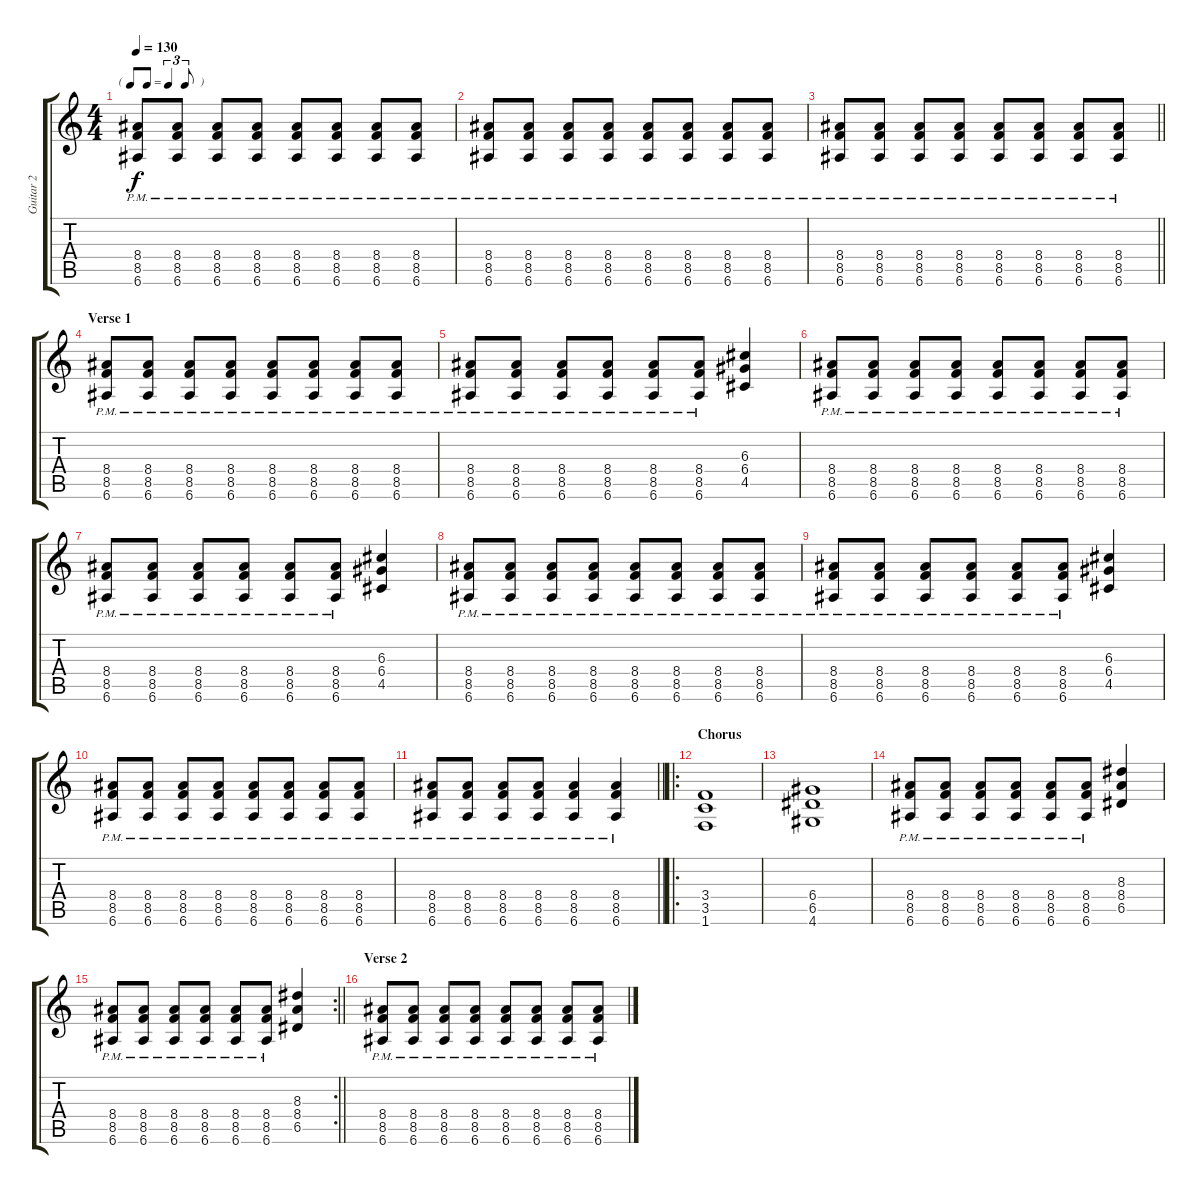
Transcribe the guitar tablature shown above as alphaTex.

\track ("Guitar 2" "Guitar 2") {instrument distortionguitar}
\staff {score tabs}
\tuning (E4 B3 G3 D3 A2 E2) {hide}
\ts (4 4)
\tf triplet8th
\tempo 130
\clef g2
\ks c
(8.4{pm} 8.5{pm} 6.6{pm}).8{dy f instrument distortionguitar} (8.4{pm} 8.5{pm} 6.6{pm}).8 (8.4{pm} 8.5{pm} 6.6{pm}).8 (8.4{pm} 8.5{pm} 6.6{pm}).8 (8.4{pm} 8.5{pm} 6.6{pm}).8 (8.4{pm} 8.5{pm} 6.6{pm}).8 (8.4{pm} 8.5{pm} 6.6{pm}).8 (8.4{pm} 8.5{pm} 6.6{pm}).8 |
(8.4{pm} 8.5{pm} 6.6{pm}).8 (8.4{pm} 8.5{pm} 6.6{pm}).8 (8.4{pm} 8.5{pm} 6.6{pm}).8 (8.4{pm} 8.5{pm} 6.6{pm}).8 (8.4{pm} 8.5{pm} 6.6{pm}).8 (8.4{pm} 8.5{pm} 6.6{pm}).8 (8.4{pm} 8.5{pm} 6.6{pm}).8 (8.4{pm} 8.5{pm} 6.6{pm}).8 |
\barLineRight lightlight
(8.4{pm} 8.5{pm} 6.6{pm}).8 (8.4{pm} 8.5{pm} 6.6{pm}).8 (8.4{pm} 8.5{pm} 6.6{pm}).8 (8.4{pm} 8.5{pm} 6.6{pm}).8 (8.4{pm} 8.5{pm} 6.6{pm}).8 (8.4{pm} 8.5{pm} 6.6{pm}).8 (8.4{pm} 8.5{pm} 6.6{pm}).8 (8.4{pm} 8.5{pm} 6.6{pm}).8 |
\section ("" "Verse 1")
(8.4{pm} 8.5{pm} 6.6{pm}).8 (8.4{pm} 8.5{pm} 6.6{pm}).8 (8.4{pm} 8.5{pm} 6.6{pm}).8 (8.4{pm} 8.5{pm} 6.6{pm}).8 (8.4{pm} 8.5{pm} 6.6{pm}).8 (8.4{pm} 8.5{pm} 6.6{pm}).8 (8.4{pm} 8.5{pm} 6.6{pm}).8 (8.4{pm} 8.5{pm} 6.6{pm}).8 |
(8.4{pm} 8.5{pm} 6.6{pm}).8 (8.4{pm} 8.5{pm} 6.6{pm}).8 (8.4{pm} 8.5{pm} 6.6{pm}).8 (8.4{pm} 8.5{pm} 6.6{pm}).8 (8.4{pm} 8.5{pm} 6.6{pm}).8 (8.4{pm} 8.5{pm} 6.6{pm}).8 (6.3 6.4 4.5).4 |
(8.4{pm} 8.5{pm} 6.6{pm}).8 (8.4{pm} 8.5{pm} 6.6{pm}).8 (8.4{pm} 8.5{pm} 6.6{pm}).8 (8.4{pm} 8.5{pm} 6.6{pm}).8 (8.4{pm} 8.5{pm} 6.6{pm}).8 (8.4{pm} 8.5{pm} 6.6{pm}).8 (8.4{pm} 8.5{pm} 6.6{pm}).8 (8.4{pm} 8.5{pm} 6.6{pm}).8 |
(8.4{pm} 8.5{pm} 6.6{pm}).8 (8.4{pm} 8.5{pm} 6.6{pm}).8 (8.4{pm} 8.5{pm} 6.6{pm}).8 (8.4{pm} 8.5{pm} 6.6{pm}).8 (8.4{pm} 8.5{pm} 6.6{pm}).8 (8.4{pm} 8.5{pm} 6.6{pm}).8 (6.3 6.4 4.5).4 |
(8.4{pm} 8.5{pm} 6.6{pm}).8 (8.4{pm} 8.5{pm} 6.6{pm}).8 (8.4{pm} 8.5{pm} 6.6{pm}).8 (8.4{pm} 8.5{pm} 6.6{pm}).8 (8.4{pm} 8.5{pm} 6.6{pm}).8 (8.4{pm} 8.5{pm} 6.6{pm}).8 (8.4{pm} 8.5{pm} 6.6{pm}).8 (8.4{pm} 8.5{pm} 6.6{pm}).8 |
(8.4{pm} 8.5{pm} 6.6{pm}).8 (8.4{pm} 8.5{pm} 6.6{pm}).8 (8.4{pm} 8.5{pm} 6.6{pm}).8 (8.4{pm} 8.5{pm} 6.6{pm}).8 (8.4{pm} 8.5{pm} 6.6{pm}).8 (8.4{pm} 8.5{pm} 6.6{pm}).8 (6.3 6.4 4.5).4 |
(8.4{pm} 8.5{pm} 6.6{pm}).8 (8.4{pm} 8.5{pm} 6.6{pm}).8 (8.4{pm} 8.5{pm} 6.6{pm}).8 (8.4{pm} 8.5{pm} 6.6{pm}).8 (8.4{pm} 8.5{pm} 6.6{pm}).8 (8.4{pm} 8.5{pm} 6.6{pm}).8 (8.4{pm} 8.5{pm} 6.6{pm}).8 (8.4{pm} 8.5{pm} 6.6{pm}).8 |
\barLineRight lightlight
(8.4{pm} 8.5{pm} 6.6{pm}).8 (8.4{pm} 8.5{pm} 6.6{pm}).8 (8.4{pm} 8.5{pm} 6.6{pm}).8 (8.4{pm} 8.5{pm} 6.6{pm}).8 (8.4{pm} 8.5{pm} 6.6{pm}).4 (8.4{pm} 8.5{pm} 6.6{pm}).4 |
\ro
\section ("" "Chorus")
(3.4 3.5 1.6).1 |
(6.4 6.5 4.6).1 |
(8.4{pm} 8.5{pm} 6.6{pm}).8 (8.4{pm} 8.5{pm} 6.6{pm}).8 (8.4{pm} 8.5{pm} 6.6{pm}).8 (8.4{pm} 8.5{pm} 6.6{pm}).8 (8.4{pm} 8.5{pm} 6.6{pm}).8 (8.4{pm} 8.5{pm} 6.6{pm}).8 (8.3 8.4 6.5).4 |
\rc 2
\barLineRight lightlight
(8.4{pm} 8.5{pm} 6.6{pm}).8 (8.4{pm} 8.5{pm} 6.6{pm}).8 (8.4{pm} 8.5{pm} 6.6{pm}).8 (8.4{pm} 8.5{pm} 6.6{pm}).8 (8.4{pm} 8.5{pm} 6.6{pm}).8 (8.4{pm} 8.5{pm} 6.6{pm}).8 (8.3 8.4 6.5).4 |
\section ("" "Verse 2")
(8.4{pm} 8.5{pm} 6.6{pm}).8 (8.4{pm} 8.5{pm} 6.6{pm}).8 (8.4{pm} 8.5{pm} 6.6{pm}).8 (8.4{pm} 8.5{pm} 6.6{pm}).8 (8.4{pm} 8.5{pm} 6.6{pm}).8 (8.4{pm} 8.5{pm} 6.6{pm}).8 (8.4{pm} 8.5{pm} 6.6{pm}).8 (8.4{pm} 8.5{pm} 6.6{pm}).8
